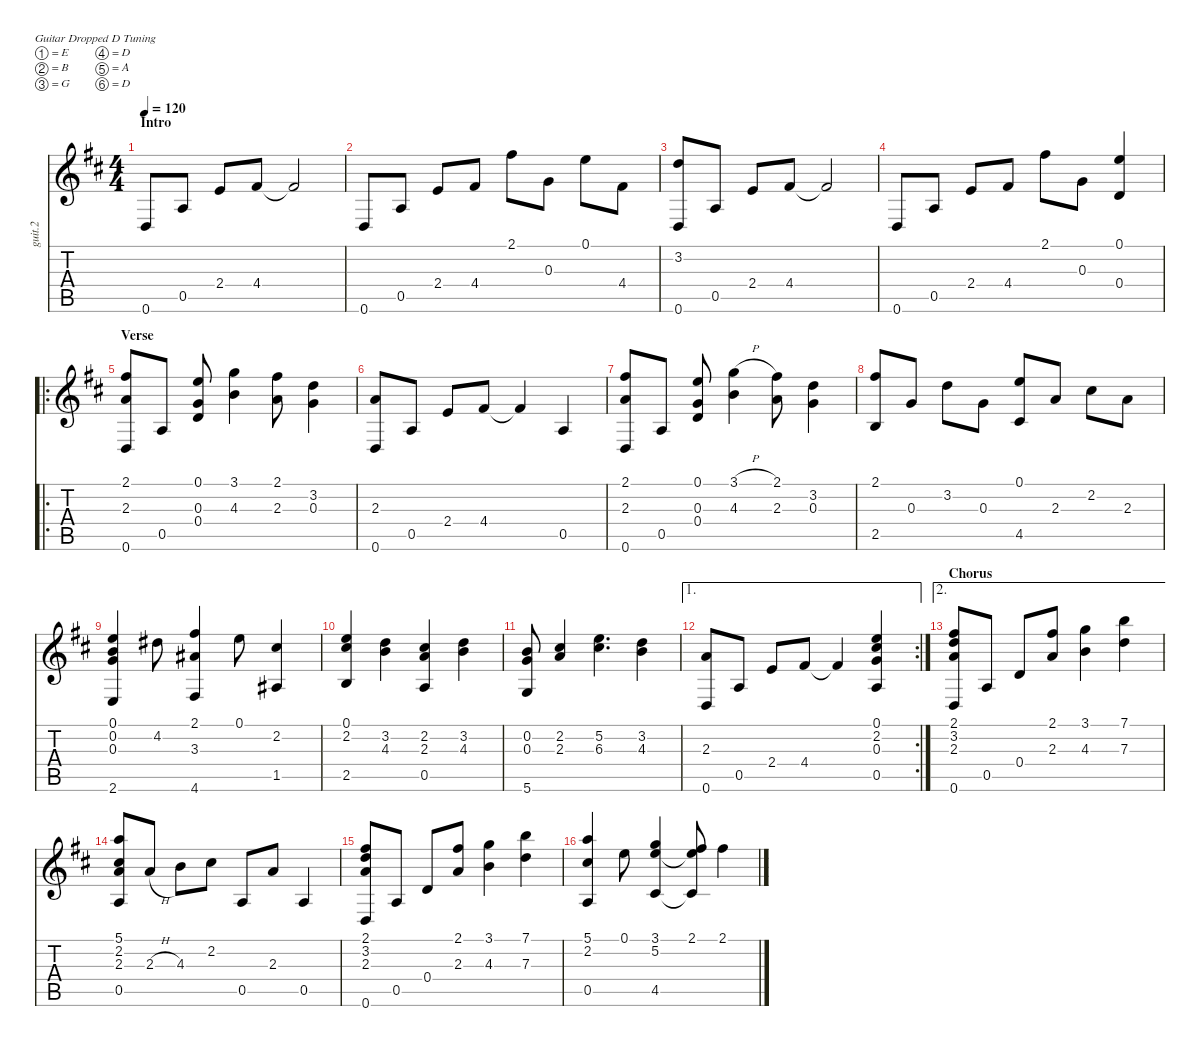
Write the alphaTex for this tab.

\defaultSystemsLayout 4
\hideDynamics
\bracketExtendMode nobrackets
\otherSystemsTrackNameOrientation horizontal
\track ("Guitar" "guit.2") {defaultSystemsLayout 4 instrument electricguitarclean}
\staff {score tabs}
\tuning (E4 B3 G3 D3 A2 D2)
\ts (4 4)
\beaming (8 2 2 2 2)
\section ("" "Intro")
\tempo 120
\clef g2
\ks d
0.6{acc forcenatural}.8{dy f instrument electricguitarclean beam Up} 0.5{acc forcenatural}.8{beam Up} 2.4{acc forcenatural}.8{beam Up} 4.4{acc #}.8{beam Up} 4.4{t acc #}.2{beam Up} |
0.6{acc forcenatural}.8{beam Up} 0.5{acc forcenatural}.8{beam Up} 2.4{acc forcenatural}.8{beam Up} 4.4{acc #}.8{beam Up} 2.1{acc #}.8{beam Down} 0.3{acc forcenatural}.8{beam Down} 0.1{acc forcenatural}.8{beam Down} 4.4{acc #}.8{beam Down} |
(3.2{acc forcenatural} 0.6{acc forcenatural}).8{beam Up} 0.5{acc forcenatural}.8{beam Up} 2.4{acc forcenatural}.8{beam Up} 4.4{acc #}.8{beam Up} 4.4{t acc #}.2{beam Up} |
0.6{acc forcenatural}.8{beam Up} 0.5{acc forcenatural}.8{beam Up} 2.4{acc forcenatural}.8{beam Up} 4.4{acc #}.8{beam Up} 2.1{acc #}.8{beam Down} 0.3{acc forcenatural}.8{beam Down} (0.1{acc forcenatural} 0.4{acc forcenatural}).4{beam Up} |
\ro
\section ("" "Verse")
(2.1{acc #} 2.3{acc forcenatural} 0.6{acc forcenatural}).8{beam Up} 0.5{acc forcenatural}.8{beam Up} (0.1{acc forcenatural} 0.3{acc forcenatural} 0.4{acc forcenatural}).8{beam Up} (3.1{acc forcenatural} 4.3{acc forcenatural}).4{beam Down} (2.1{acc #} 2.3{acc forcenatural}).8{beam Down} (3.2{acc forcenatural} 0.3{acc forcenatural}).4{beam Down} |
(2.3{acc forcenatural} 0.6{acc forcenatural}).8{beam Up} 0.5{acc forcenatural}.8{beam Up} 2.4{acc forcenatural}.8{beam Up} 4.4{acc #}.8{beam Up} 4.4{t acc #}.4{beam Up} 0.5{acc forcenatural}.4{beam Up} |
(2.1{acc #} 2.3{acc forcenatural} 0.6{acc forcenatural}).8{beam Up} 0.5{acc forcenatural}.8{beam Up} (0.1{acc forcenatural} 0.3{acc forcenatural} 0.4{acc forcenatural}).8{beam Up} (3.1{h acc forcenatural} 4.3{acc forcenatural}).4{beam Down} (2.1{acc #} 2.3{acc forcenatural}).8{beam Down} (3.2{acc forcenatural} 0.3{acc forcenatural}).4{beam Down} |
(2.1{acc #} 2.5{acc forcenatural}).8{beam Up} 0.3{acc forcenatural}.8{beam Up} 3.2{acc forcenatural}.8{beam Down} 0.3{acc forcenatural}.8{beam Down} (0.1{acc forcenatural} 4.5{acc #}).8{beam Up} 2.3{acc forcenatural}.8{beam Up} 2.2{acc #}.8{beam Down} 2.3{acc forcenatural}.8{beam Down} |
(0.1{acc forcenatural} 0.2{acc forcenatural} 0.3{acc forcenatural} 2.6{acc forcenatural}).4{beam Up} 4.2{acc #}.8{beam Down} (2.1{acc #} 3.3{acc #} 4.6{acc #}).4{beam Up} 0.1{acc forcenatural}.8{beam Down} (2.2{acc #} 1.5{acc #}).4{beam Up} |
(0.1{acc forcenatural} 2.2{acc #} 2.5{acc forcenatural}).4{beam Up} (3.2{acc forcenatural} 4.3{acc forcenatural}).4{beam Down} (2.2{acc #} 2.3{acc forcenatural} 0.5{acc forcenatural}).4{beam Up} (3.2{acc forcenatural} 4.3{acc forcenatural}).4{beam Down} |
(0.2{acc forcenatural} 0.3{acc forcenatural} 5.6{acc forcenatural}).8{beam Up} (2.2{acc #} 2.3{acc forcenatural}).4{beam Up} (5.2{acc forcenatural} 6.3{acc #}).4{d beam Down} (3.2{acc forcenatural} 4.3{acc forcenatural}).4{beam Down} |
\ae 1
\rc 2
(2.3{acc forcenatural} 0.6{acc forcenatural}).8{beam Up} 0.5{acc forcenatural}.8{beam Up} 2.4{acc forcenatural}.8{beam Up} 4.4{acc #}.8{beam Up} 4.4{t acc #}.4{beam Up} (0.1{acc forcenatural} 2.2{acc #} 0.3{acc forcenatural} 0.5{acc forcenatural}).4{beam Up} |
\ae 2
\section ("" "Chorus")
(2.1{acc #} 3.2{acc forcenatural} 2.3{acc forcenatural} 0.6{acc forcenatural}).8{beam Up} 0.5{acc forcenatural}.8{beam Up} 0.4{acc forcenatural}.8{beam Up} (2.1{acc #} 2.3{acc forcenatural}).8{beam Up} (3.1{acc forcenatural} 4.3{acc forcenatural}).4{beam Down} (7.1{acc forcenatural} 7.3{acc forcenatural}).4{beam Down} |
(5.1{acc forcenatural} 2.2{acc #} 2.3{acc forcenatural} 0.5{acc forcenatural}).8{beam Up} 2.3{h acc forcenatural}.8{beam Up} 4.3{acc forcenatural}.8{beam Down} 2.2{acc #}.8{beam Down} 0.5{acc forcenatural}.8{beam Up} 2.3{acc forcenatural}.8{beam Up} 0.5{acc forcenatural}.4{beam Up} |
(2.1{acc #} 3.2{acc forcenatural} 2.3{acc forcenatural} 0.6{acc forcenatural}).8{beam Up} 0.5{acc forcenatural}.8{beam Up} 0.4{acc forcenatural}.8{beam Up} (2.1{acc #} 2.3{acc forcenatural}).8{beam Up} (3.1{acc forcenatural} 4.3{acc forcenatural}).4{beam Down} (7.1{acc forcenatural} 7.3{acc forcenatural}).4{beam Down} |
(5.1{acc forcenatural} 2.2{acc #} 0.5{acc forcenatural}).4{beam Up} 0.1{acc forcenatural}.8{beam Down} (3.1{acc forcenatural} 5.2{acc forcenatural} 4.5{acc #}).4{beam Up} (5.2{t acc forcenatural} 4.5{t acc #} 2.1{acc #}).8{beam Up} 2.1{acc #}.4{beam Down}
